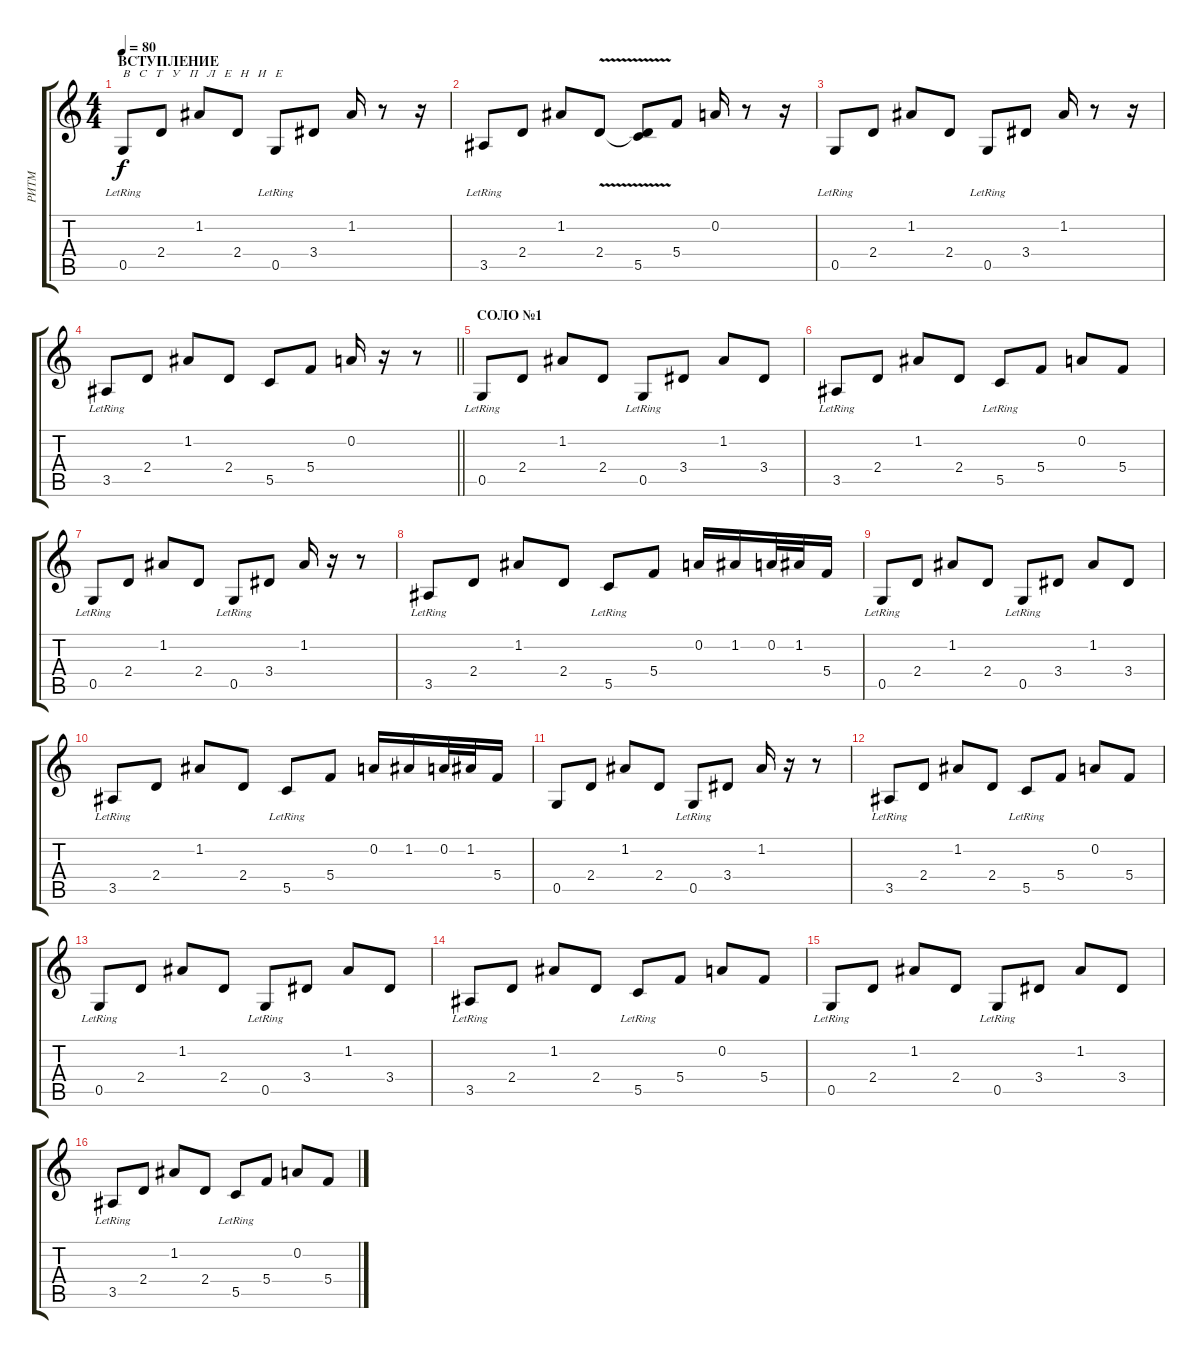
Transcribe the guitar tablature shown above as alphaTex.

\track ("РИТМ" "РИТМ") {instrument electricguitarclean}
\staff {score tabs}
\tuning (D4 A3 F3 C3 G2 D2) {hide}
\ts (4 4)
\section ("" "ВСТУПЛЕНИЕ")
\tempo 80
\clef g2
\ks c
0.5{lr}.8{txt "В   С   Т   У   П   Л   Е   Н   И   Е" dy f instrument electricguitarclean} 2.4.8 1.2.8 2.4.8 0.5{lr}.8 3.4.8 1.2.16 r.8 r.16 |
3.5{lr}.8 2.4.8 1.2.8 2.4{v}.8 (2.4{t} 5.5).8 5.4.8 0.2.16 r.8 r.16 |
0.5{lr}.8 2.4.8 1.2.8 2.4.8 0.5{lr}.8 3.4.8 1.2.16 r.8 r.16 |
\barLineRight lightlight
3.5{lr}.8 2.4.8 1.2.8 2.4.8 5.5.8 5.4.8 0.2.16 r.16 r.8 |
\section ("" "СОЛО №1")
0.5{lr}.8 2.4.8 1.2.8 2.4.8 0.5{lr}.8 3.4.8 1.2.8 3.4.8 |
3.5{lr}.8 2.4.8 1.2.8 2.4.8 5.5{lr}.8 5.4.8 0.2.8 5.4.8 |
0.5{lr}.8 2.4.8 1.2.8 2.4.8 0.5{lr}.8 3.4.8 1.2.16 r.16 r.8 |
3.5{lr}.8 2.4.8 1.2.8 2.4.8 5.5{lr}.8 5.4.8 0.2.16 1.2.16 0.2.32 1.2.32 5.4.16 |
0.5{lr}.8 2.4.8 1.2.8 2.4.8 0.5{lr}.8 3.4.8 1.2.8 3.4.8 |
3.5{lr}.8 2.4.8 1.2.8 2.4.8 5.5{lr}.8 5.4.8 0.2.16 1.2.16 0.2.32 1.2.32 5.4.16 |
0.5.8 2.4.8 1.2.8 2.4.8 0.5{lr}.8 3.4.8 1.2.16 r.16 r.8 |
3.5{lr}.8 2.4.8 1.2.8 2.4.8 5.5{lr}.8 5.4.8 0.2.8 5.4.8 |
0.5{lr}.8 2.4.8 1.2.8 2.4.8 0.5{lr}.8 3.4.8 1.2.8 3.4.8 |
3.5{lr}.8 2.4.8 1.2.8 2.4.8 5.5{lr}.8 5.4.8 0.2.8 5.4.8 |
0.5{lr}.8 2.4.8 1.2.8 2.4.8 0.5{lr}.8 3.4.8 1.2.8 3.4.8 |
3.5{lr}.8 2.4.8 1.2.8 2.4.8 5.5{lr}.8 5.4.8 0.2.8 5.4.8
